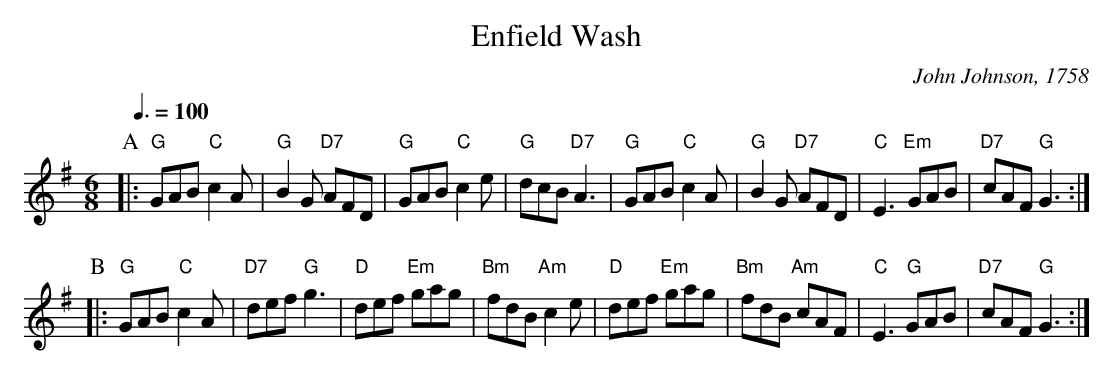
X:1
T:Enfield Wash
C:John Johnson, 1758
M:6/8
L:1/8
Q:3/8=100
K:G
P:A
|: "G"GAB "C"c2A | "G"B2G "D7"AFD | "G"GAB "C"c2e | "G"dcB "D7"A3 |\
"G"GAB "C"c2A | "G"B2G "D7"AFD | "C"E3 "Em"GAB | "D7"cAF "G"G3 :|
P:B
|: "G"GAB "C"c2A | "D7"def "G"g3 | "D"def "Em"gag | "Bm"fdB "Am"c2e |\
"D"def "Em"gag | "Bm"fdB "Am"cAF | "C"E3 "G"GAB | "D7"cAF "G"G3 :|
